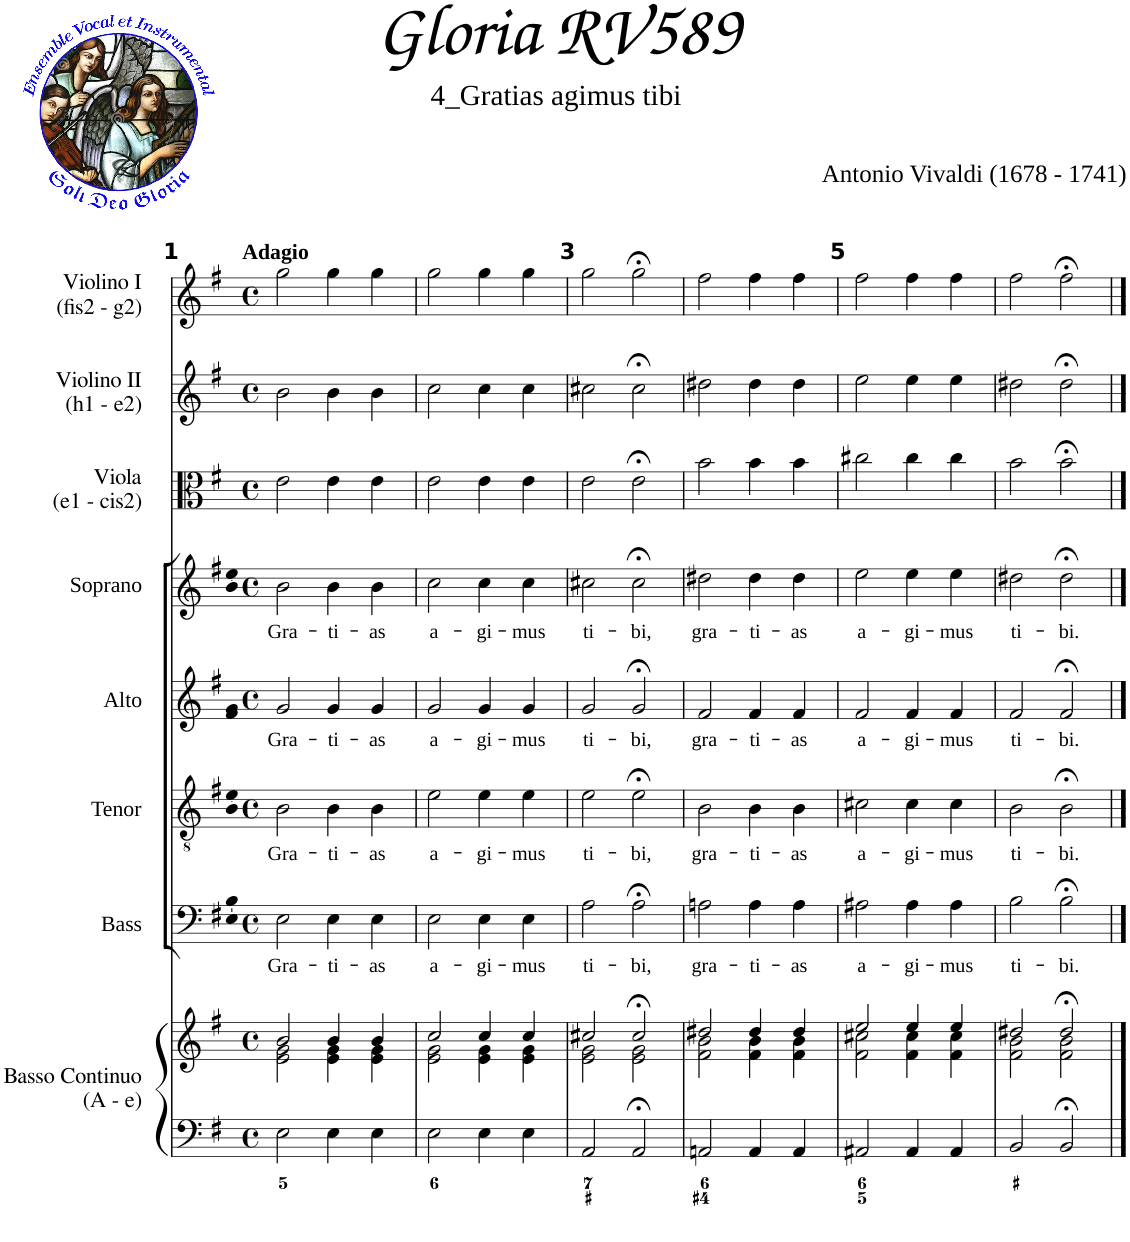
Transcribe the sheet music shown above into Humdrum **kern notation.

**kern	**kern	**kern	**text	**kern	**text	**kern	**text	**kern	**text	**kern	**kern	**kern
*part8	*part8	*part7	*part7	*part6	*part6	*part5	*part5	*part4	*part4	*part3	*part2	*part1
*staff9	*staff8	*staff7	*staff7	*staff6	*staff6	*staff5	*staff5	*staff4	*staff4	*staff3	*staff2	*staff1
*I"Basso Continuo (A - e)	*	*I"Bass	*	*I"Tenor	*	*I"Alto	*	*I"Soprano	*	*I"Viola (e1 - cis2)	*I"Violino II (h1 - e2)	*I"Violino I (fis2 - g2)
*I'BC	*	*I'B.	*	*I'T.	*	*I'A.	*	*I'S.	*	*I'Va	*I'Vlno.II	*I'Vlno.I
*clefF4	*clefG2	*clefF4	*	*clefGv2	*	*clefG2	*	*clefG2	*	*clefC3	*clefG2	*clefG2
*k[f#]	*k[f#]	*k[f#]	*	*k[f#]	*	*k[f#]	*	*k[f#]	*	*k[f#]	*k[f#]	*k[f#]
*M4/4	*M4/4	*M4/4	*	*M4/4	*	*M4/4	*	*M4/4	*	*M4/4	*M4/4	*M4/4
*met(c)	*met(c)	*met(c)	*	*met(c)	*	*met(c)	*	*met(c)	*	*met(c)	*met(c)	*met(c)
=1	=1	=1	=1	=1	=1	=1	=1	=1	=1	=1	=1	=1
*	*^	*	*	*	*	*	*	*	*	*	*	*
!	!	!	!	!	!	!	!	!	!	!	!	!	!LO:TX:a:B:t=Adagio
!	!	!	!	!LO:LY:b	!	!LO:LY:b	!	!LO:LY:b	!	!LO:LY:b	!	!	!
2E\	2b/	2e\ 2g\	2E\	Gra-	2B\	Gra-	2g/	Gra-	2b\	Gra-	2e\	2b\	2gg\
!	!	!	!	!LO:LY:b	!	!LO:LY:b	!	!LO:LY:b	!	!LO:LY:b	!	!	!
4E\	4b/	4e\ 4g\	4E\	-ti-	4B\	-ti-	4g/	-ti-	4b\	-ti-	4e\	4b\	4gg\
!	!	!	!	!LO:LY:b	!	!LO:LY:b	!	!LO:LY:b	!	!LO:LY:b	!	!	!
4E\	4b/	4e\ 4g\	4E\	-as	4B\	-as	4g/	-as	4b\	-as	4e\	4b\	4gg\
=2	=2	=2	=2	=2	=2	=2	=2	=2	=2	=2	=2	=2	=2
!	!	!	!	!LO:LY:b	!	!LO:LY:b	!	!LO:LY:b	!	!LO:LY:b	!	!	!
2E\	2cc/	2e\ 2g\	2E\	a-	2e\	a-	2g/	a-	2cc\	a-	2e\	2cc\	2gg\
!	!	!	!	!LO:LY:b	!	!LO:LY:b	!	!LO:LY:b	!	!LO:LY:b	!	!	!
4E\	4cc/	4e\ 4g\	4E\	-gi-	4e\	-gi-	4g/	-gi-	4cc\	-gi-	4e\	4cc\	4gg\
!	!	!	!	!LO:LY:b	!	!LO:LY:b	!	!LO:LY:b	!	!LO:LY:b	!	!	!
4E\	4cc/	4e\ 4g\	4E\	-mus	4e\	-mus	4g/	-mus	4cc\	-mus	4e\	4cc\	4gg\
=3	=3	=3	=3	=3	=3	=3	=3	=3	=3	=3	=3	=3	=3
!	!	!	!	!LO:LY:b	!	!LO:LY:b	!	!LO:LY:b	!	!LO:LY:b	!	!	!
2AA/	2cc#X/	2e\ 2g\	2A\	ti-	2e\	ti-	2g/	ti-	2cc#X\	ti-	2e\	2cc#X\	2gg\
!	!	!	!	!LO:LY:b	!	!LO:LY:b	!	!LO:LY:b	!	!LO:LY:b	!	!	!
2AA;</	2cc#;</	2e\ 2g\	2A;<\	-bi,	2e;<\	-bi,	2g;</	-bi,	2cc#;<\	-bi,	2e;<\	2cc#;<\	2gg;<\
=4	=4	=4	=4	=4	=4	=4	=4	=4	=4	=4	=4	=4	=4
!	!	!	!	!LO:LY:b	!	!LO:LY:b	!	!LO:LY:b	!	!LO:LY:b	!	!	!
2AAn/	2dd#X/	2f#\ 2b\	2An\	gra-	2B\	gra-	2f#/	gra-	2dd#X\	gra-	2b\	2dd#X\	2ff#\
!	!	!	!	!LO:LY:b	!	!LO:LY:b	!	!LO:LY:b	!	!LO:LY:b	!	!	!
4AA/	4dd#/	4f#\ 4b\	4A\	-ti-	4B\	-ti-	4f#/	-ti-	4dd#\	-ti-	4b\	4dd#\	4ff#\
!	!	!	!	!LO:LY:b	!	!LO:LY:b	!	!LO:LY:b	!	!LO:LY:b	!	!	!
4AA/	4dd#/	4f#\ 4b\	4A\	-as	4B\	-as	4f#/	-as	4dd#\	-as	4b\	4dd#\	4ff#\
=5	=5	=5	=5	=5	=5	=5	=5	=5	=5	=5	=5	=5	=5
!	!	!	!	!LO:LY:b	!	!LO:LY:b	!	!LO:LY:b	!	!LO:LY:b	!	!	!
2AA#X/	2ee/	2f#\ 2cc#X\	2A#X\	a-	2c#X\	a-	2f#/	a-	2ee\	a-	2cc#X\	2ee\	2ff#\
!	!	!	!	!LO:LY:b	!	!LO:LY:b	!	!LO:LY:b	!	!LO:LY:b	!	!	!
4AA#/	4ee/	4f#\ 4cc#\	4A#\	-gi-	4c#\	-gi-	4f#/	-gi-	4ee\	-gi-	4cc#\	4ee\	4ff#\
!	!	!	!	!LO:LY:b	!	!LO:LY:b	!	!LO:LY:b	!	!LO:LY:b	!	!	!
4AA#/	4ee/	4f#\ 4cc#\	4A#\	-mus	4c#\	-mus	4f#/	-mus	4ee\	-mus	4cc#\	4ee\	4ff#\
=6	=6	=6	=6	=6	=6	=6	=6	=6	=6	=6	=6	=6	=6
!	!	!	!	!LO:LY:b	!	!LO:LY:b	!	!LO:LY:b	!	!LO:LY:b	!	!	!
2BB/	2dd#X/	2f#\ 2b\	2B\	ti-	2B\	ti-	2f#/	ti-	2dd#X\	ti-	2b\	2dd#X\	2ff#\
!	!	!	!	!LO:LY:b	!	!LO:LY:b	!	!LO:LY:b	!	!LO:LY:b	!	!	!
2BB;</	2dd#;</	2f#\ 2b\	2B;<\	-bi.	2B;<\	-bi.	2f#;</	-bi.	2dd#;<\	-bi.	2b;<\	2dd#;<\	2ff#;<\
*	*v	*v	*	*	*	*	*	*	*	*	*	*	*
==	==	==	==	==	==	==	==	==	==	==	==	==
*-	*-	*-	*-	*-	*-	*-	*-	*-	*-	*-	*-	*-
